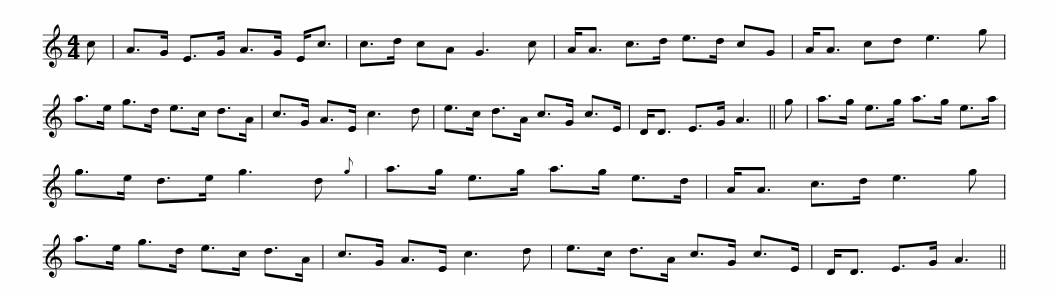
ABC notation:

X:1
L:1/8
M:4/4
I:linebreak $
K:C
V:1 treble
V:1
 c | A>G E>G A>G E<c | c>d cA G3 c | A<A c>d e>d cG | A<A cd e3 g | %5
 a>e g>d e>c d>A |$ c>G A>E c3 d | e>c d>A c>G c>E | D<D E>G A3 || g | %10
 a>g e>g a>g e>a | g>e d>e g3 d{g} |$ a>g e>g a>g e>d | A<A c>d e3 g | a>e g>d e>c d>A | %15
 c>G A>E c3 d | e>c d>A c>G c>E |$ D<D E>G A3 || %18
